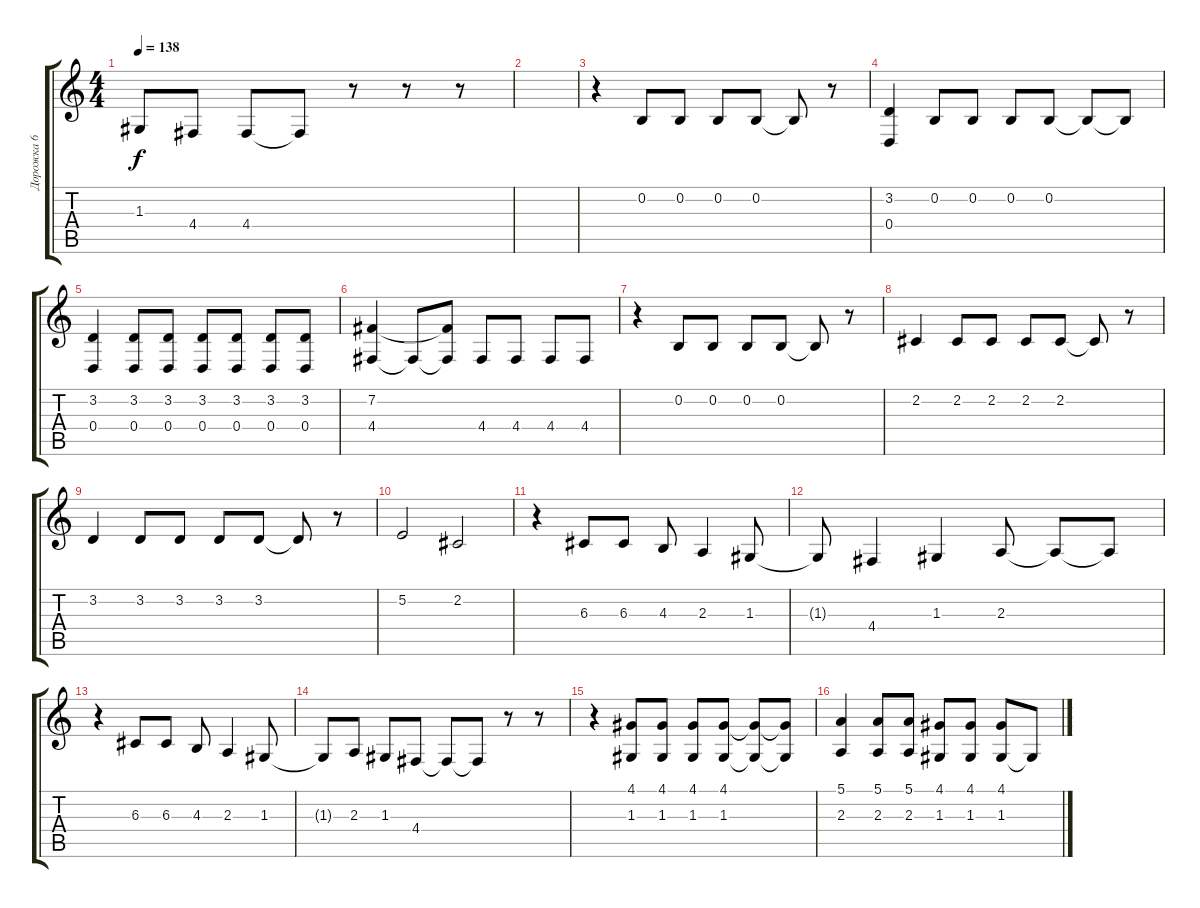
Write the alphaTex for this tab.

\track ("Дорожка 6" "Дорожка 6") {instrument fx5brightness}
\staff {score tabs}
\tuning (E4 B3 G3 D3 A2 E2) {hide}
\ts (4 4)
\tempo 138
\clef g2
\ks c
1.3.8{dy f} 4.4.8 4.4.8 4.4{t}.8 r.8 r.8 r.8 |
|
r.4 0.2.8 0.2.8 0.2.8 0.2.8 0.2{t}.8 r.8 |
(3.2 0.4).4 0.2.8 0.2.8 0.2.8 0.2.8 0.2{t}.8 0.2{t}.8 |
(3.2 0.4).4 (3.2 0.4).8 (3.2 0.4).8 (3.2 0.4).8 (3.2 0.4).8 (3.2 0.4).8 (3.2 0.4).8 |
(7.2 4.4).4 4.4{t}.8 (7.2{t} 4.4{t}).8 4.4.8 4.4.8 4.4.8 4.4.8 |
r.4 0.2.8 0.2.8 0.2.8 0.2.8 0.2{t}.8 r.8 |
2.2.4 2.2.8 2.2.8 2.2.8 2.2.8 2.2{t}.8 r.8 |
3.2.4 3.2.8 3.2.8 3.2.8 3.2.8 3.2{t}.8 r.8 |
5.2.2 2.2.2 |
r.4 6.3.8 6.3.8 4.3.8 2.3.4 1.3.8 |
1.3{t}.8 4.4.4 1.3.4 2.3.8 2.3{t}.8 2.3{t}.8 |
r.4 6.3.8 6.3.8 4.3.8 2.3.4 1.3.8 |
1.3{t}.8 2.3.8 1.3.8 4.4.8 4.4{t}.8 4.4{t}.8 r.8 r.8 |
r.4 (4.1 1.3).8 (4.1 1.3).8 (4.1 1.3).8 (4.1 1.3).8 (4.1{t} 1.3{t}).8 (4.1{t} 1.3{t}).8 |
(5.1 2.3).4 (5.1 2.3).8 (5.1 2.3).8 (4.1 1.3).8 (4.1 1.3).8 (4.1 1.3).8 1.3{t}.8
